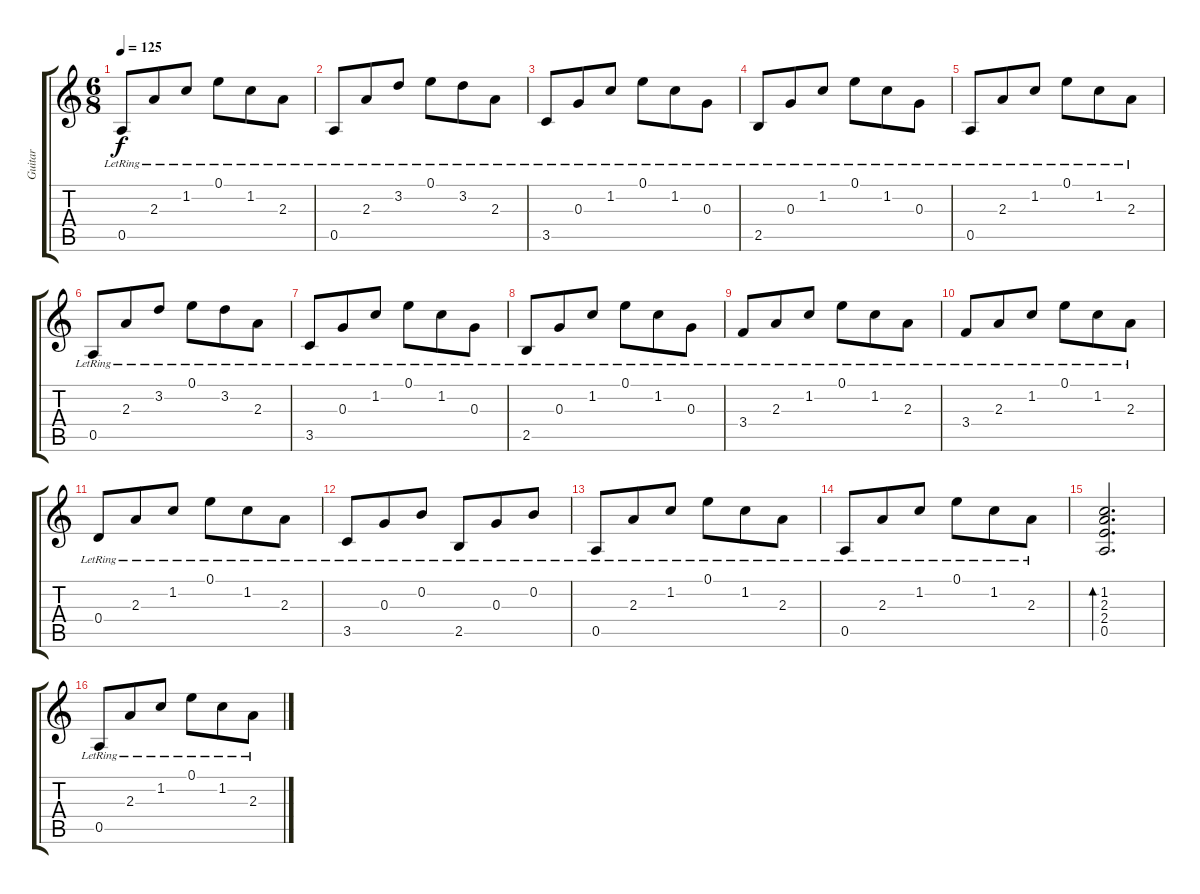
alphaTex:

\track ("Guitar" "Guitar") {instrument acousticguitarnylon}
\staff {score tabs}
\tuning (E4 B3 G3 D3 A2 E2) {hide}
\ts (6 8)
\tempo 125
\clef g2
\ks c
0.5{lr}.8{dy f} 2.3{lr}.8 1.2{lr}.8 0.1{lr}.8 1.2{lr}.8 2.3{lr}.8 |
0.5{lr}.8 2.3{lr}.8 3.2{lr}.8 0.1{lr}.8 3.2{lr}.8 2.3{lr}.8 |
3.5{lr}.8 0.3{lr}.8 1.2{lr}.8 0.1{lr}.8 1.2{lr}.8 0.3{lr}.8 |
2.5{lr}.8 0.3{lr}.8 1.2{lr}.8 0.1{lr}.8 1.2{lr}.8 0.3{lr}.8 |
0.5{lr}.8 2.3{lr}.8 1.2{lr}.8 0.1{lr}.8 1.2{lr}.8 2.3{lr}.8 |
0.5{lr}.8 2.3{lr}.8 3.2{lr}.8 0.1{lr}.8 3.2{lr}.8 2.3{lr}.8 |
3.5{lr}.8 0.3{lr}.8 1.2{lr}.8 0.1{lr}.8 1.2{lr}.8 0.3{lr}.8 |
2.5{lr}.8 0.3{lr}.8 1.2{lr}.8 0.1{lr}.8 1.2{lr}.8 0.3{lr}.8 |
3.4{lr}.8 2.3{lr}.8 1.2{lr}.8 0.1{lr}.8 1.2{lr}.8 2.3{lr}.8 |
3.4{lr}.8 2.3{lr}.8 1.2{lr}.8 0.1{lr}.8 1.2{lr}.8 2.3{lr}.8 |
0.4{lr}.8 2.3{lr}.8 1.2{lr}.8 0.1{lr}.8 1.2{lr}.8 2.3{lr}.8 |
3.5{lr}.8 0.3{lr}.8 0.2{lr}.8 2.5{lr}.8 0.3{lr}.8 0.2{lr}.8 |
0.5{lr}.8 2.3{lr}.8 1.2{lr}.8 0.1{lr}.8 1.2{lr}.8 2.3{lr}.8 |
0.5{lr}.8 2.3{lr}.8 1.2{lr}.8 0.1{lr}.8 1.2{lr}.8 2.3{lr}.8 |
(1.2 2.3 2.4 0.5).2{d bd 30} |
0.5{lr}.8 2.3{lr}.8 1.2{lr}.8 0.1{lr}.8 1.2{lr}.8 2.3{lr}.8
